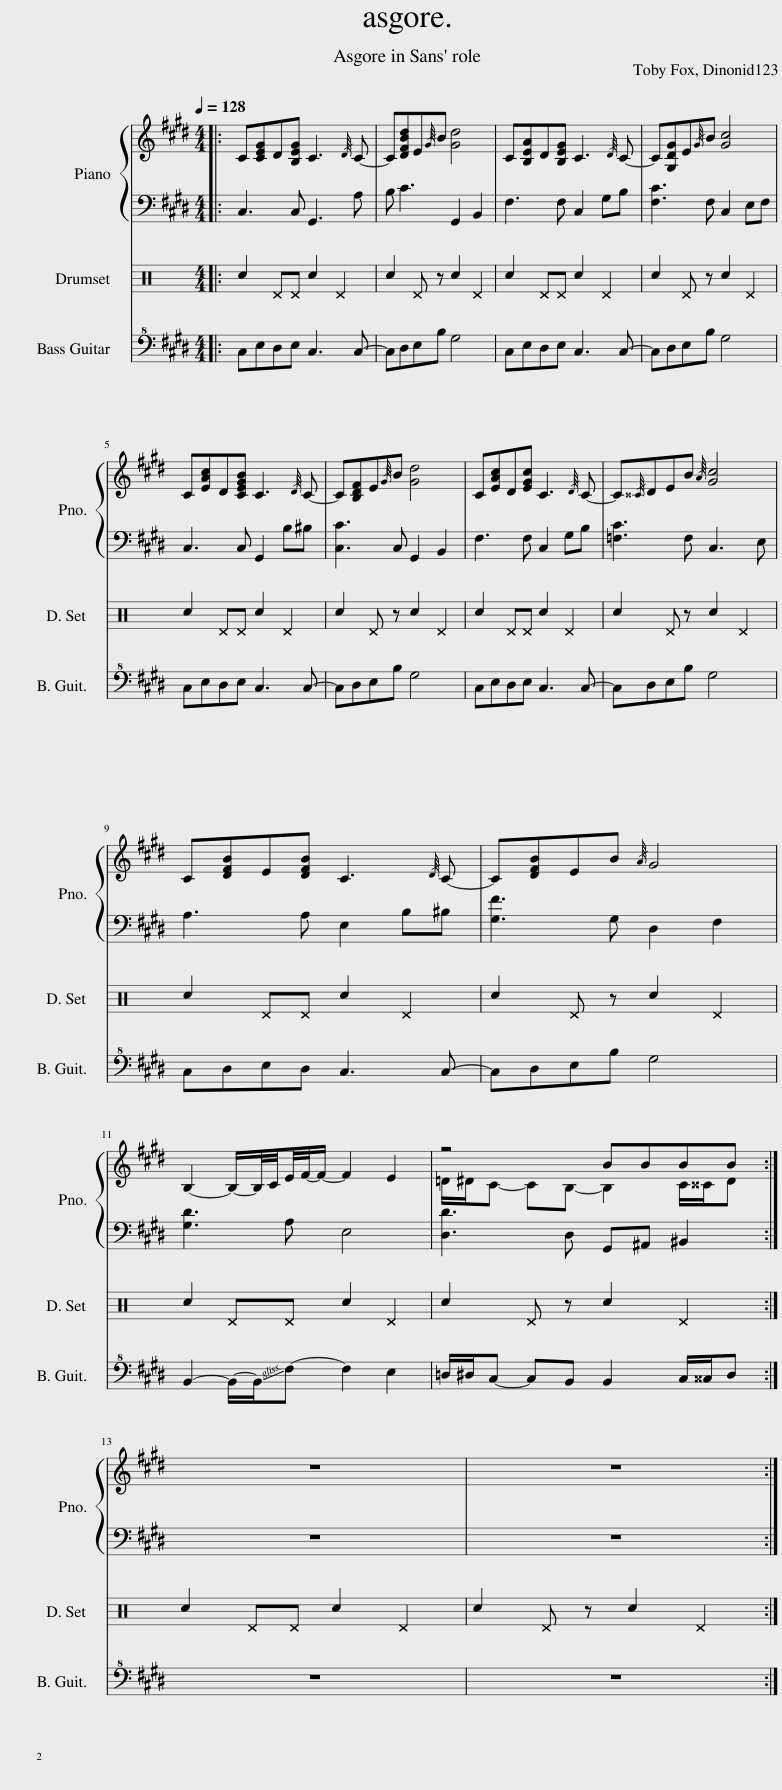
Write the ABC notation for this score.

X:1
%%score { ( 1 3 ) | 2 } 4 5
L:1/8
Q:1/4=128
M:4/4
I:linebreak $
K:E
V:1 treble
V:3 treble
V:2 bass
V:4 perc
K:none
V:5 bass+8 transpose=-12
V:1
|: C[CEG]D[B,EG] C3{/D} C- | C[DFBd]E{/G}B [Gd]4 | C[B,EA]D[B,EG] C3{/D} C- | C[G,DG]E{/G}B [Gc]4 |$ C[EAc]D[CEGB] C3{/D} C- | %5
 C[B,DF]E{/G}B [Gd]4 | C[EAc]D[EGc] C3{/D} C- | C{/^^C}DEB{/A} [Gc]4 |$ C[DFB]E[DFB] C3{/D} C- | C[DFB]EB{/A} G4 |$ %10
 B,2- B,/-B,/4C/4E/4F/4-F/- F2 E2 | z4 BBBB :|$ z8 | z8 :| %14
V:2
|: C,3 C, G,,3 A, | B, C3 G,,2 B,,2 | F,3 F, C,2 G,B, | [F,C]3 F, C,2 E,F, |$ C,3 C, G,,2 B,^B, | %5
 [C,C]3 C, G,,2 B,,2 | F,3 F, C,2 G,B, | [=F,C]3 F, C,3 E, |$ A,3 A, E,2 B,^B, | [G,F]3 G, D,2 F,2 |$ %10
 [G,D]3 A, E,4 | [D,D]3 D, G,,^A,, ^B,,2 :|$ z8 | z8 :| %14
V:3
|: x8 | x8 | x8 | x8 |$ x8 | %5
 x8 | x8 | x8 |$ x8 | x8 |$ %10
 x8 | =D/^D/C- CB,- B,2 C/^^C/D :|$ x8 | x8 :| %14
V:4
[K:C]|: c2 ^D^D c2 ^D2 | c2 ^D z c2 ^D2 | c2 ^D^D c2 ^D2 | c2 ^D z c2 ^D2 |$ c2 ^D^D c2 ^D2 | %5
 c2 ^D z c2 ^D2 | c2 ^D^D c2 ^D2 | c2 ^D z c2 ^D2 |$ c2 ^D^D c2 ^D2 | c2 ^D z c2 ^D2 |$ %10
 c2 ^D^D c2 ^D2 | c2 ^D z c2 ^D2 :|$ c2 ^D^D c2 ^D2 | c2 ^D z c2 ^D2 :| %14
V:5
|: C,E,D,E, C,3 C,- | C,D,E,B, G,4 | C,E,D,E, C,3 C,- | C,D,E,B, G,4 |$ C,E,D,E, C,3 C,- | %5
 C,D,E,B, G,4 | C,E,D,E, C,3 C,- | C,D,E,B, G,4 |$ C,D,E,D, C,3 C,- | C,D,E,B, G,4 |$ %10
 B,,2- B,,/-!-(!B,,/!-)!F,- F,2 E,2 | =D,/^D,/C,- C,B,, B,,2 C,/^^C,/D, :|$ z8 | z8 :| %14
